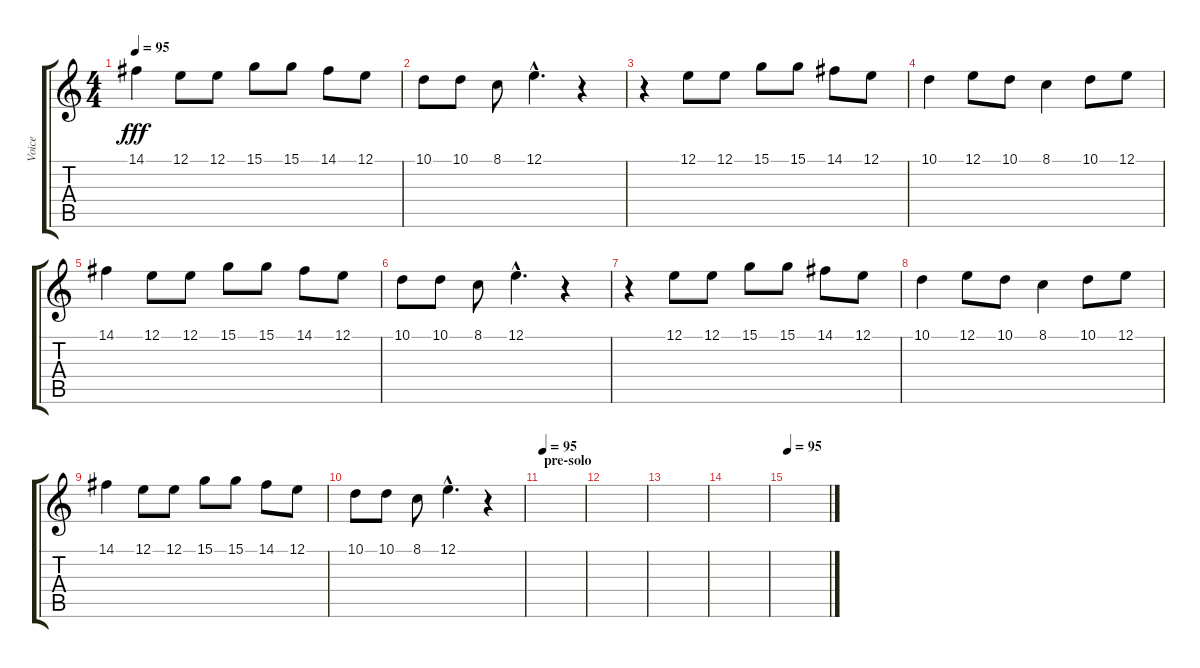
\track ("Voice" "Voice") {instrument choiraahs}
\staff {score tabs}
\tuning (E4 B3 G3 D3 A2 E2) {hide}
\ts (4 4)
\tempo 95
\clef g2
\ks c
14.1.4{dy fff} 12.1.8 12.1.8 15.1.8 15.1.8 14.1.8 12.1.8 |
10.1.8 10.1.8 8.1.8 12.1{hac}.4{d} r.4 |
r.4 12.1.8 12.1.8 15.1.8 15.1.8 14.1.8 12.1.8 |
10.1.4 12.1.8 10.1.8 8.1.4 10.1.8 12.1.8 |
14.1.4 12.1.8 12.1.8 15.1.8 15.1.8 14.1.8 12.1.8 |
10.1.8 10.1.8 8.1.8 12.1{hac}.4{d} r.4 |
r.4 12.1.8 12.1.8 15.1.8 15.1.8 14.1.8 12.1.8 |
10.1.4 12.1.8 10.1.8 8.1.4 10.1.8 12.1.8 |
14.1.4 12.1.8 12.1.8 15.1.8 15.1.8 14.1.8 12.1.8 |
10.1.8 10.1.8 8.1.8 12.1{hac}.4{d} r.4 |
\section ("" "pre-solo")
\tempo 95
|
|
|
|
\tempo 95
